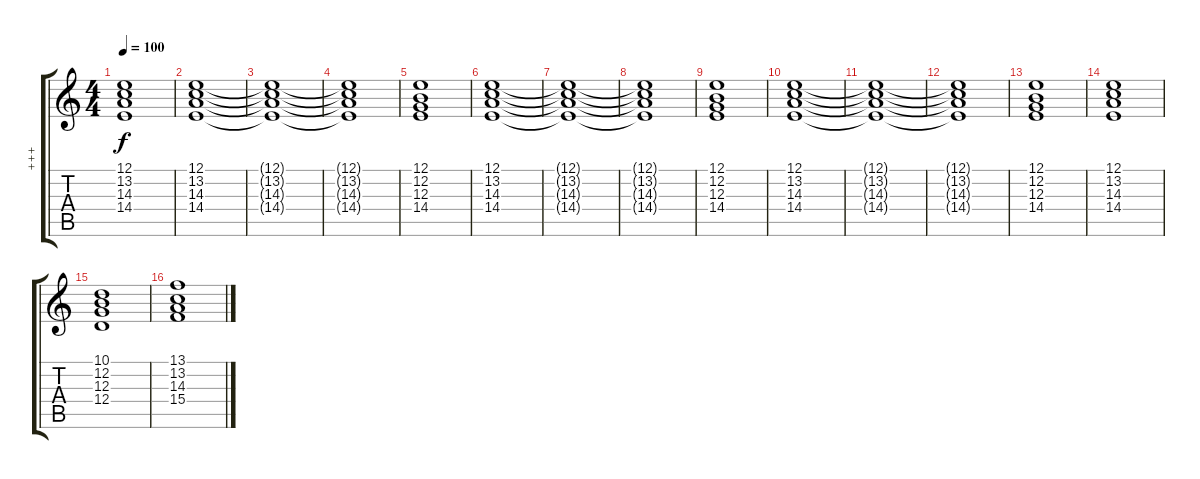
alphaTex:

\track ("+++" "+++") {instrument stringensemble1}
\staff {score tabs}
\tuning (E4 B3 G3 D3 A2 E2) {hide}
\ts (4 4)
\tempo 100
\clef g2
\ks c
(12.1{t} 13.2{t} 14.3{t} 14.4{t}).1{dy f} |
(12.1 13.2 14.3 14.4).1 |
(12.1{t} 13.2{t} 14.3{t} 14.4{t}).1 |
(12.1{t} 13.2{t} 14.3{t} 14.4{t}).1 |
(12.1 12.2 12.3 14.4).1 |
(12.1 13.2 14.3 14.4).1 |
(12.1{t} 13.2{t} 14.3{t} 14.4{t}).1 |
(12.1{t} 13.2{t} 14.3{t} 14.4{t}).1 |
(12.1 12.2 12.3 14.4).1 |
(12.1 13.2 14.3 14.4).1 |
(12.1{t} 13.2{t} 14.3{t} 14.4{t}).1 |
(12.1{t} 13.2{t} 14.3{t} 14.4{t}).1 |
(12.1 12.2 12.3 14.4).1 |
(12.1 13.2 14.3 14.4).1 |
(10.1 12.2 12.3 12.4).1 |
(13.1 13.2 14.3 15.4).1
